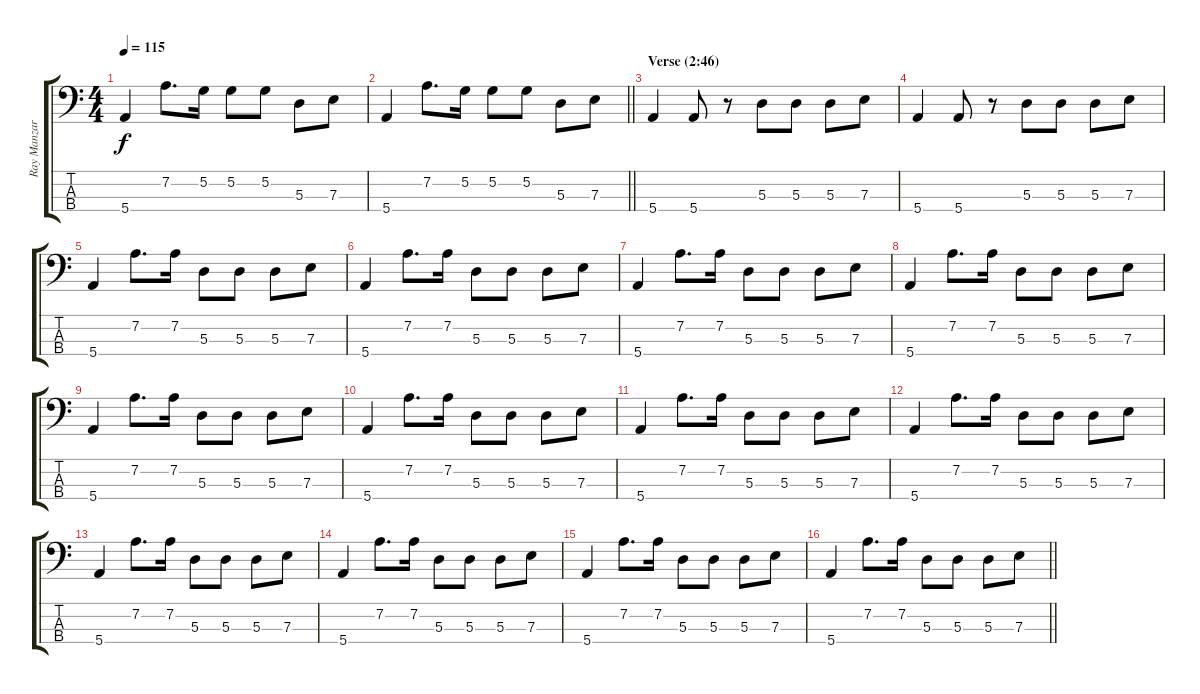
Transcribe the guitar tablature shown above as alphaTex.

\track ("Ray Manzarek" "Ray Manzar") {instrument electricbassfinger}
\staff {score tabs}
\tuning (G2 D2 A1 E1) {hide}
\ts (4 4)
\tempo 115
\clef f4
\ks c
5.4.4{dy f} 7.2.8{d} 5.2.16 5.2.8 5.2.8 5.3.8 7.3.8 |
\barLineRight lightlight
5.4.4 7.2.8{d} 5.2.16 5.2.8 5.2.8 5.3.8 7.3.8 |
\section ("" "Verse (2:46)")
5.4.4 5.4.8 r.8 5.3.8 5.3.8 5.3.8 7.3.8 |
5.4.4 5.4.8 r.8 5.3.8 5.3.8 5.3.8 7.3.8 |
5.4.4 7.2.8{d} 7.2.16 5.3.8 5.3.8 5.3.8 7.3.8 |
5.4.4 7.2.8{d} 7.2.16 5.3.8 5.3.8 5.3.8 7.3.8 |
5.4.4 7.2.8{d} 7.2.16 5.3.8 5.3.8 5.3.8 7.3.8 |
5.4.4 7.2.8{d} 7.2.16 5.3.8 5.3.8 5.3.8 7.3.8 |
5.4.4 7.2.8{d} 7.2.16 5.3.8 5.3.8 5.3.8 7.3.8 |
5.4.4 7.2.8{d} 7.2.16 5.3.8 5.3.8 5.3.8 7.3.8 |
5.4.4 7.2.8{d} 7.2.16 5.3.8 5.3.8 5.3.8 7.3.8 |
5.4.4 7.2.8{d} 7.2.16 5.3.8 5.3.8 5.3.8 7.3.8 |
5.4.4 7.2.8{d} 7.2.16 5.3.8 5.3.8 5.3.8 7.3.8 |
5.4.4 7.2.8{d} 7.2.16 5.3.8 5.3.8 5.3.8 7.3.8 |
5.4.4 7.2.8{d} 7.2.16 5.3.8 5.3.8 5.3.8 7.3.8 |
\barLineRight lightlight
5.4.4 7.2.8{d} 7.2.16 5.3.8 5.3.8 5.3.8 7.3.8
